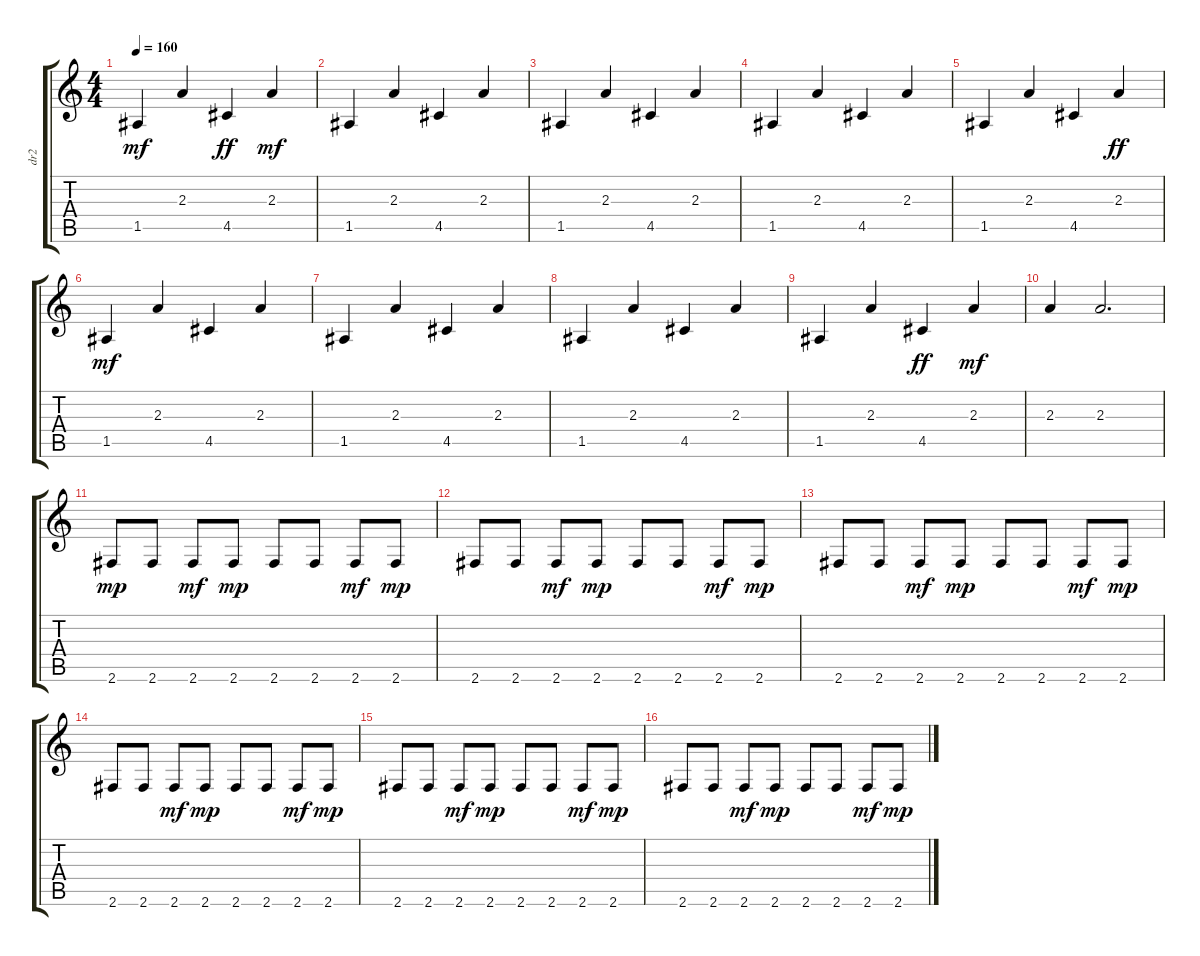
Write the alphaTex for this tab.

\track ("dr2" "dr2") {instrument acousticguitarsteel}
\staff {score tabs}
\tuning (E4 B3 G3 D3 A2 E2) {hide}
\ts (4 4)
\tempo 160
\clef g2
\ks c
1.5.4{dy mf} 2.3.4 4.5.4{dy ff} 2.3.4{dy mf} |
1.5.4 2.3.4 4.5.4 2.3.4 |
1.5.4 2.3.4 4.5.4 2.3.4 |
1.5.4 2.3.4 4.5.4 2.3.4 |
1.5.4 2.3.4 4.5.4 2.3.4{dy ff} |
1.5.4{dy mf} 2.3.4 4.5.4 2.3.4 |
1.5.4 2.3.4 4.5.4 2.3.4 |
1.5.4 2.3.4 4.5.4 2.3.4 |
1.5.4 2.3.4 4.5.4{dy ff} 2.3.4{dy mf} |
2.3.4 2.3.2{d} |
2.6.8{dy mp} 2.6.8 2.6.8{dy mf} 2.6.8{dy mp} 2.6.8 2.6.8 2.6.8{dy mf} 2.6.8{dy mp} |
2.6.8 2.6.8 2.6.8{dy mf} 2.6.8{dy mp} 2.6.8 2.6.8 2.6.8{dy mf} 2.6.8{dy mp} |
2.6.8 2.6.8 2.6.8{dy mf} 2.6.8{dy mp} 2.6.8 2.6.8 2.6.8{dy mf} 2.6.8{dy mp} |
2.6.8 2.6.8 2.6.8{dy mf} 2.6.8{dy mp} 2.6.8 2.6.8 2.6.8{dy mf} 2.6.8{dy mp} |
2.6.8 2.6.8 2.6.8{dy mf} 2.6.8{dy mp} 2.6.8 2.6.8 2.6.8{dy mf} 2.6.8{dy mp} |
2.6.8 2.6.8 2.6.8{dy mf} 2.6.8{dy mp} 2.6.8 2.6.8 2.6.8{dy mf} 2.6.8{dy mp}
